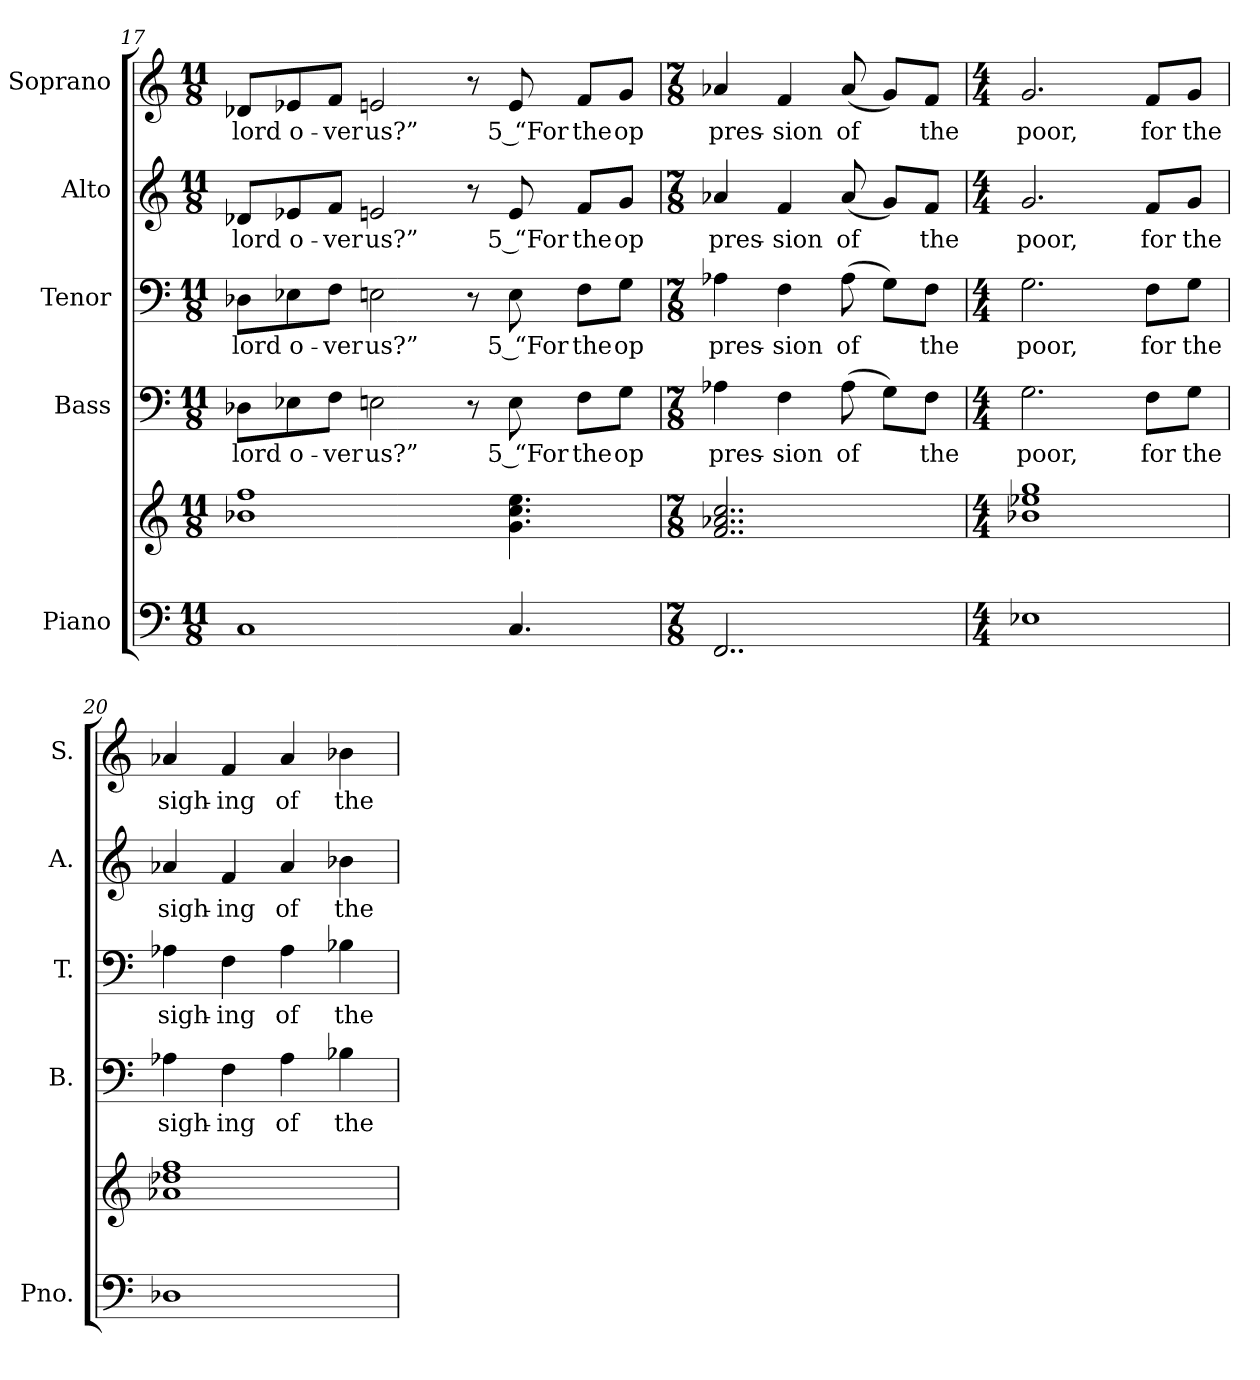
**kern	**kern	**kern	**text	**kern	**text	**kern	**text	**kern	**text
*part5	*part5	*part4	*part4	*part3	*part3	*part2	*part2	*part1	*part1
*staff6	*staff5	*staff4	*staff4	*staff3	*staff3	*staff2	*staff2	*staff1	*staff1
*I"Piano	*	*I"Bass	*	*I"Tenor	*	*I"Alto	*	*I"Soprano	*
*I'Pno.	*	*I'B.	*	*I'T.	*	*I'A.	*	*I'S.	*
!!LO:PB:g=z
*clefF4	*clefG2	*clefF4	*	*clefF4	*	*clefG2	*	*clefG2	*
*k[]	*k[]	*k[]	*	*k[]	*	*k[]	*	*k[]	*
*C:	*C:	*C:	*	*C:	*	*C:	*	*C:	*
*M11/8	*M11/8	*M11/8	*	*M11/8	*	*M11/8	*	*M11/8	*
=17	=17	=17	=17	=17	=17	=17	=17	=17	=17
!	!	!	!LO:LY:b:color=#000000	!	!	!	!	!	!
!	!	!	!	!	!LO:LY:b:color=#000000	!	!	!	!
!	!	!	!	!	!	!	!LO:LY:b:color=#000000	!	!
!	!	!	!	!	!	!	!	!	!LO:LY:b:color=#000000
1Ci	1b-Xi 1ffi	8D-Xi\L	lord	8D-Xi\L	lord	8d-Xi/L	lord	8d-Xi/L	lord
!	!	!	!LO:LY:b:color=#000000	!	!	!	!	!	!
!	!	!	!	!	!LO:LY:b:color=#000000	!	!	!	!
!	!	!	!	!	!	!	!LO:LY:b:color=#000000	!	!
!	!	!	!	!	!	!	!	!	!LO:LY:b:color=#000000
.	.	8E-Xi\	o-	8E-Xi\	o-	8e-Xi/	o-	8e-Xi/	o-
!	!	!	!LO:LY:b:color=#000000	!	!	!	!	!	!
!	!	!	!	!	!LO:LY:b:color=#000000	!	!	!	!
!	!	!	!	!	!	!	!LO:LY:b:color=#000000	!	!
!	!	!	!	!	!	!	!	!	!LO:LY:b:color=#000000
.	.	8Fi\J	-ver	8Fi\J	-ver	8fi/J	-ver	8fi/J	-ver
!	!	!	!LO:LY:b:color=#000000	!	!	!	!	!	!
!	!	!	!	!	!LO:LY:b:color=#000000	!	!	!	!
!	!	!	!	!	!	!	!LO:LY:b:color=#000000	!	!
!	!	!	!	!	!	!	!	!	!LO:LY:b:color=#000000
.	.	2Eni\	us?”	2Eni\	us?”	2eni/	us?”	2eni/	us?”
.	.	8r	.	8r	.	8r	.	8r	.
!	!	!	!LO:LY:b:color=#000000	!	!	!	!	!	!
!	!	!	!	!	!LO:LY:b:color=#000000	!	!	!	!
!	!	!	!	!	!	!	!LO:LY:b:color=#000000	!	!
!	!	!	!	!	!	!	!	!	!LO:LY:b:color=#000000
4.Ci/	4.gi\ 4.cci 4.eei	8Ei\	5 “For	8Ei\	5 “For	8ei/	5 “For	8ei/	5 “For
!	!	!	!LO:LY:b:color=#000000	!	!	!	!	!	!
!	!	!	!	!	!LO:LY:b:color=#000000	!	!	!	!
!	!	!	!	!	!	!	!LO:LY:b:color=#000000	!	!
!	!	!	!	!	!	!	!	!	!LO:LY:b:color=#000000
.	.	8Fi\L	the	8Fi\L	the	8fi/L	the	8fi/L	the
!	!	!	!LO:LY:b:color=#000000	!	!	!	!	!	!
!	!	!	!	!	!LO:LY:b:color=#000000	!	!	!	!
!	!	!	!	!	!	!	!LO:LY:b:color=#000000	!	!
!	!	!	!	!	!	!	!	!	!LO:LY:b:color=#000000
.	.	8Gi\J	op	8Gi\J	op	8gi/J	op	8gi/J	op
=18	=18	=18	=18	=18	=18	=18	=18	=18	=18
*M7/8	*M7/8	*M7/8	*	*M7/8	*	*M7/8	*	*M7/8	*
!	!	!	!LO:LY:b:color=#000000	!	!	!	!	!	!
!	!	!	!	!	!LO:LY:b:color=#000000	!	!	!	!
!	!	!	!	!	!	!	!LO:LY:b:color=#000000	!	!
!	!	!	!	!	!	!	!	!	!LO:LY:b:color=#000000
2..FFi/	2..fi/ 2..a-Xi 2..cci	4A-Xi\	pres-	4A-Xi\	pres-	4a-Xi/	pres-	4a-Xi/	pres-
!	!	!	!LO:LY:b:color=#000000	!	!	!	!	!	!
!	!	!	!	!	!LO:LY:b:color=#000000	!	!	!	!
!	!	!	!	!	!	!	!LO:LY:b:color=#000000	!	!
!	!	!	!	!	!	!	!	!	!LO:LY:b:color=#000000
.	.	4Fi\	-sion	4Fi\	-sion	4fi/	-sion	4fi/	-sion
!	!	!	!LO:LY:b:color=#000000	!	!	!	!	!	!
!	!	!	!	!	!LO:LY:b:color=#000000	!	!	!	!
!	!	!	!	!	!	!	!LO:LY:b:color=#000000	!	!
!	!	!	!	!	!	!	!	!	!LO:LY:b:color=#000000
.	.	(8A-i\	of	(8A-i\	of	(8a-i/	of	(8a-i/	of
.	.	8Gi\L)	.	8Gi\L)	.	8gi/L)	.	8gi/L)	.
!	!	!	!LO:LY:b:color=#000000	!	!	!	!	!	!
!	!	!	!	!	!LO:LY:b:color=#000000	!	!	!	!
!	!	!	!	!	!	!	!LO:LY:b:color=#000000	!	!
!	!	!	!	!	!	!	!	!	!LO:LY:b:color=#000000
.	.	8Fi\J	the	8Fi\J	the	8fi/J	the	8fi/J	the
!!LO:PB:g=z
=19	=19	=19	=19	=19	=19	=19	=19	=19	=19
*M4/4	*M4/4	*M4/4	*	*M4/4	*	*M4/4	*	*M4/4	*
!	!	!	!LO:LY:b:color=#000000	!	!	!	!	!	!
!	!	!	!	!	!LO:LY:b:color=#000000	!	!	!	!
!	!	!	!	!	!	!	!LO:LY:b:color=#000000	!	!
!	!	!	!	!	!	!	!	!	!LO:LY:b:color=#000000
1E-Xi	1b-Xi 1ee-Xi 1ggi	2.Gi\	poor,	2.Gi\	poor,	2.gi/	poor,	2.gi/	poor,
!	!	!	!LO:LY:b:color=#000000	!	!	!	!	!	!
!	!	!	!	!	!LO:LY:b:color=#000000	!	!	!	!
!	!	!	!	!	!	!	!LO:LY:b:color=#000000	!	!
!	!	!	!	!	!	!	!	!	!LO:LY:b:color=#000000
.	.	8Fi\L	for	8Fi\L	for	8fi/L	for	8fi/L	for
!	!	!	!LO:LY:b:color=#000000	!	!	!	!	!	!
!	!	!	!	!	!LO:LY:b:color=#000000	!	!	!	!
!	!	!	!	!	!	!	!LO:LY:b:color=#000000	!	!
!	!	!	!	!	!	!	!	!	!LO:LY:b:color=#000000
.	.	8Gi\J	the	8Gi\J	the	8gi/J	the	8gi/J	the
=20	=20	=20	=20	=20	=20	=20	=20	=20	=20
!	!	!	!LO:LY:b:color=#000000	!	!	!	!	!	!
!	!	!	!	!	!LO:LY:b:color=#000000	!	!	!	!
!	!	!	!	!	!	!	!LO:LY:b:color=#000000	!	!
!	!	!	!	!	!	!	!	!	!LO:LY:b:color=#000000
1D-Xi	1a-Xi 1dd-Xi 1ffi	4A-Xi\	sigh-	4A-Xi\	sigh-	4a-Xi/	sigh-	4a-Xi/	sigh-
!	!	!	!LO:LY:b:color=#000000	!	!	!	!	!	!
!	!	!	!	!	!LO:LY:b:color=#000000	!	!	!	!
!	!	!	!	!	!	!	!LO:LY:b:color=#000000	!	!
!	!	!	!	!	!	!	!	!	!LO:LY:b:color=#000000
.	.	4Fi\	-ing	4Fi\	-ing	4fi/	-ing	4fi/	-ing
!	!	!	!LO:LY:b:color=#000000	!	!	!	!	!	!
!	!	!	!	!	!LO:LY:b:color=#000000	!	!	!	!
!	!	!	!	!	!	!	!LO:LY:b:color=#000000	!	!
!	!	!	!	!	!	!	!	!	!LO:LY:b:color=#000000
.	.	4A-i\	of	4A-i\	of	4a-i/	of	4a-i/	of
!	!	!	!LO:LY:b:color=#000000	!	!	!	!	!	!
!	!	!	!	!	!LO:LY:b:color=#000000	!	!	!	!
!	!	!	!	!	!	!	!LO:LY:b:color=#000000	!	!
!	!	!	!	!	!	!	!	!	!LO:LY:b:color=#000000
.	.	4B-Xi\	the	4B-Xi\	the	4b-Xi\	the	4b-Xi\	the
=	=	=	=	=	=	=	=	=	=
*-	*-	*-	*-	*-	*-	*-	*-	*-	*-
